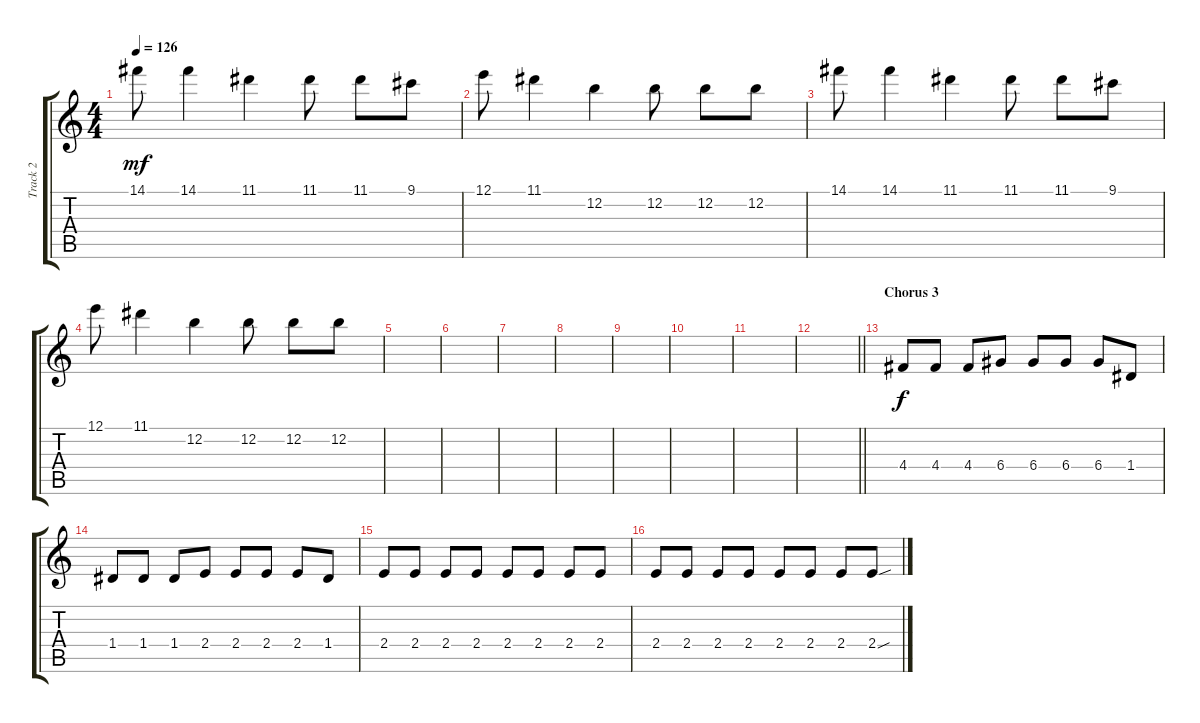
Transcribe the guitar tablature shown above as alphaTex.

\track ("Track 2" "Track 2") {instrument electricguitarclean}
\staff {score tabs}
\tuning (E4 B3 G3 D3 A2 D2) {hide}
\ts (4 4)
\tempo 126
\clef g2
\ks c
14.1.8{dy mf} 14.1.4 11.1.4 11.1.8 11.1.8 9.1.8 |
12.1.8 11.1.4 12.2.4 12.2.8 12.2.8 12.2.8 |
14.1.8 14.1.4 11.1.4 11.1.8 11.1.8 9.1.8 |
12.1.8 11.1.4 12.2.4 12.2.8 12.2.8 12.2.8 |
|
|
|
|
|
|
|
\barLineRight lightlight
|
\section ("" "Chorus 3")
4.4.8{dy f} 4.4.8 4.4.8 6.4.8 6.4.8 6.4.8 6.4.8 1.4.8 |
1.4.8 1.4.8 1.4.8 2.4.8 2.4.8 2.4.8 2.4.8 1.4.8 |
2.4.8 2.4.8 2.4.8 2.4.8 2.4.8 2.4.8 2.4.8 2.4.8 |
2.4.8 2.4.8 2.4.8 2.4.8 2.4.8 2.4.8 2.4.8 2.4{sou}.8
